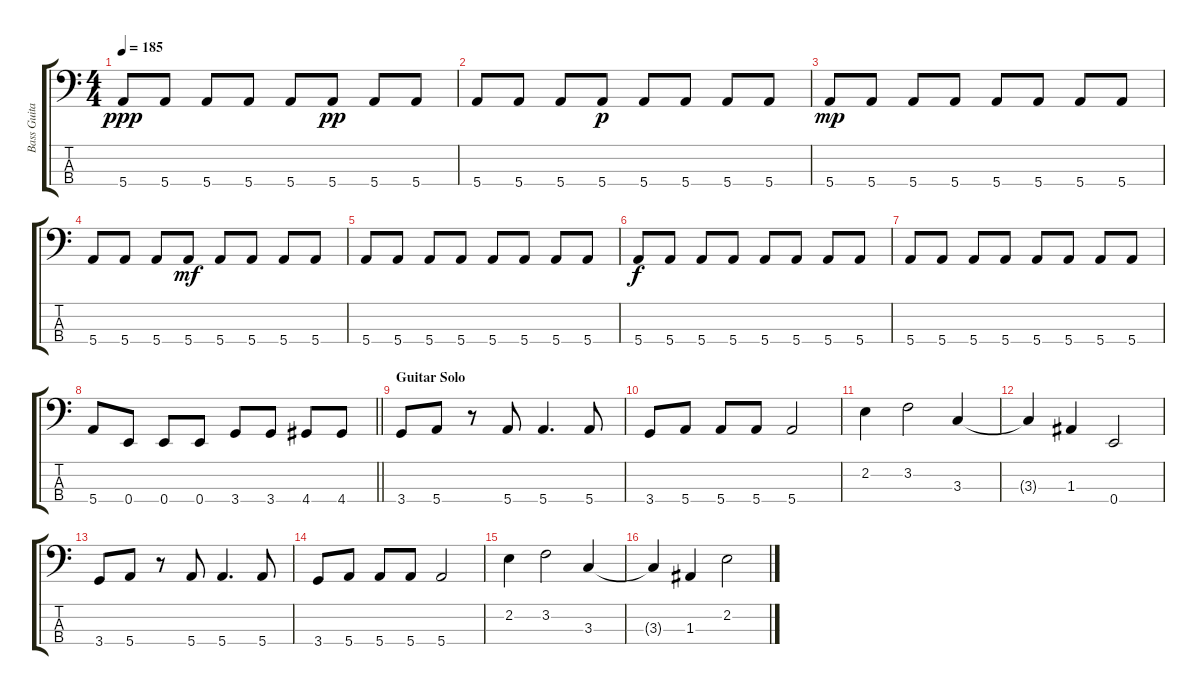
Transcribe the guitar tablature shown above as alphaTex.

\track ("Bass Guitar" "Bass Guita") {instrument electricbassfinger}
\staff {score tabs}
\tuning (G2 D2 A1 E1) {hide}
\ts (4 4)
\tempo 185
\clef f4
\ks c
5.4.8{dy ppp} 5.4.8 5.4.8 5.4.8 5.4.8 5.4.8{dy pp} 5.4.8 5.4.8 |
5.4.8 5.4.8 5.4.8 5.4.8{dy p} 5.4.8 5.4.8 5.4.8 5.4.8 |
5.4.8{dy mp} 5.4.8 5.4.8 5.4.8 5.4.8 5.4.8 5.4.8 5.4.8 |
5.4.8 5.4.8 5.4.8 5.4.8{dy mf} 5.4.8 5.4.8 5.4.8 5.4.8 |
5.4.8 5.4.8 5.4.8 5.4.8 5.4.8 5.4.8 5.4.8 5.4.8 |
5.4.8{dy f} 5.4.8 5.4.8 5.4.8 5.4.8 5.4.8 5.4.8 5.4.8 |
5.4.8 5.4.8 5.4.8 5.4.8 5.4.8 5.4.8 5.4.8 5.4.8 |
\barLineRight lightlight
5.4.8 0.4.8 0.4.8 0.4.8 3.4.8 3.4.8 4.4.8 4.4.8 |
\section ("" "Guitar Solo")
3.4.8 5.4.8 r.8 5.4.8 5.4.4{d} 5.4.8 |
3.4.8 5.4.8 5.4.8 5.4.8 5.4.2 |
2.2.4 3.2.2 3.3.4 |
3.3{t}.4 1.3.4 0.4.2 |
3.4.8 5.4.8 r.8 5.4.8 5.4.4{d} 5.4.8 |
3.4.8 5.4.8 5.4.8 5.4.8 5.4.2 |
2.2.4 3.2.2 3.3.4 |
3.3{t}.4 1.3.4 2.2.2
